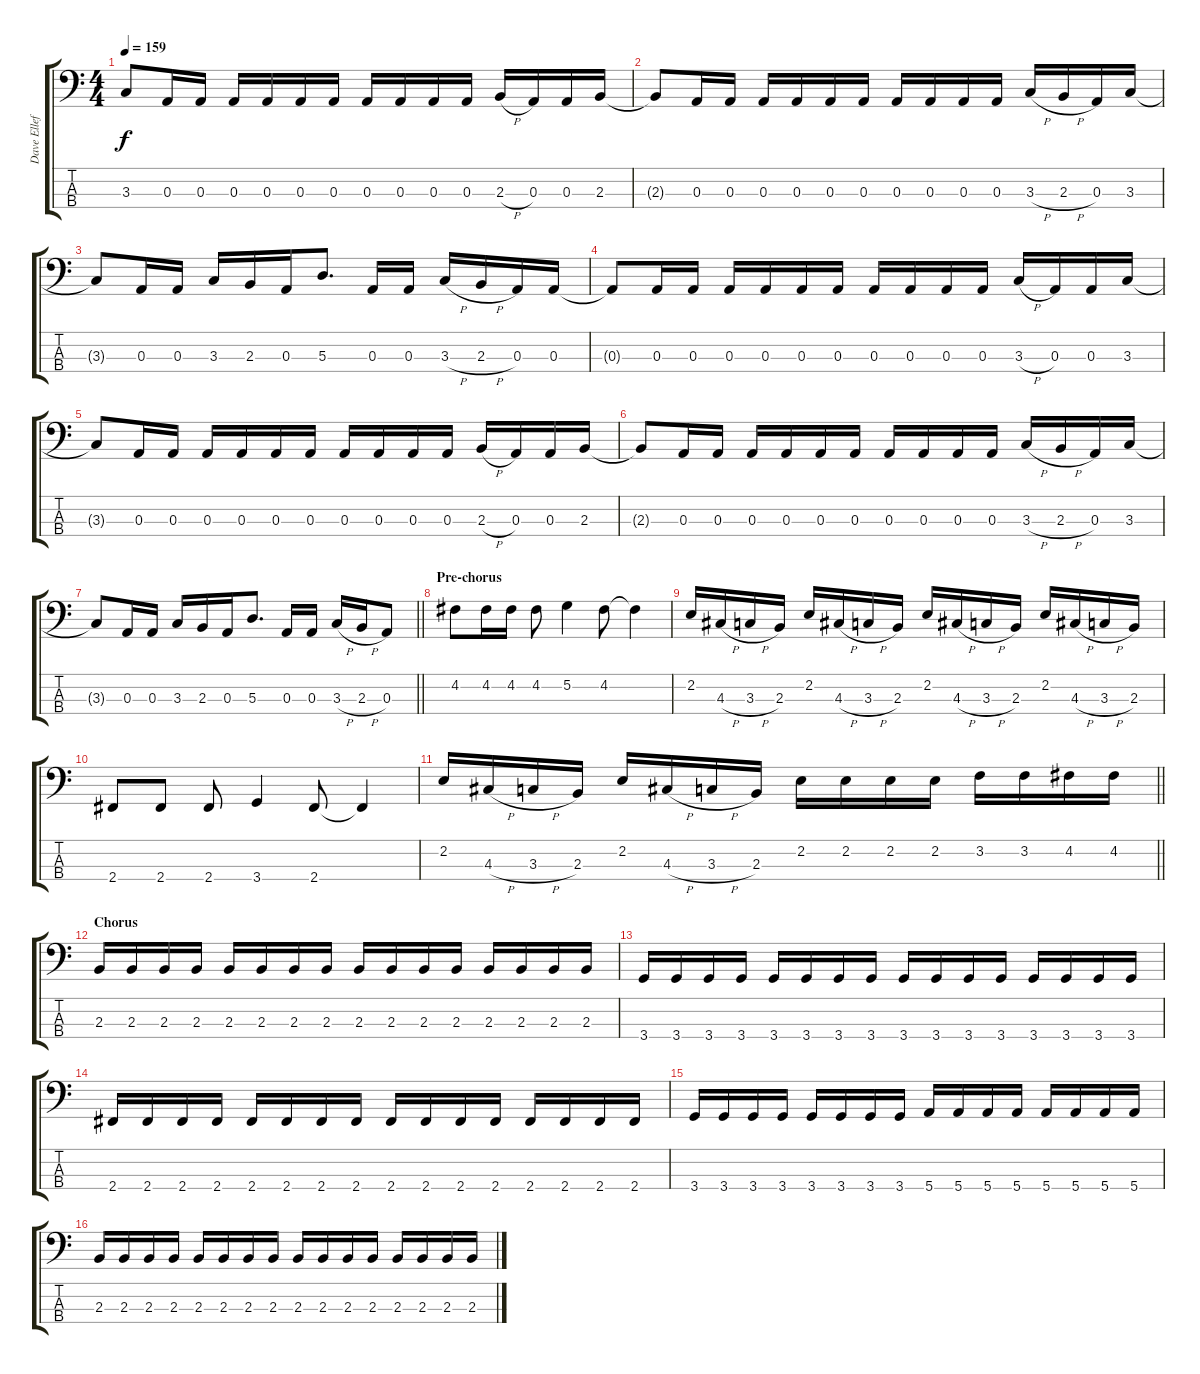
\track ("Dave Ellefson" "Dave Ellef") {instrument electricbasspick}
\staff {score tabs}
\tuning (G2 D2 A1 E1) {hide}
\ts (4 4)
\tempo 159
\clef f4
\ks c
3.3{t}.8{dy f} 0.3.16 0.3.16 0.3.16 0.3.16 0.3.16 0.3.16 0.3.16 0.3.16 0.3.16 0.3.16 2.3{h}.16 0.3.16 0.3.16 2.3.16 |
2.3{t}.8 0.3.16 0.3.16 0.3.16 0.3.16 0.3.16 0.3.16 0.3.16 0.3.16 0.3.16 0.3.16 3.3{h}.16 2.3{h}.16 0.3.16 3.3.16 |
3.3{t}.8 0.3.16 0.3.16 3.3.16 2.3.16 0.3.16 5.3.8{d} 0.3.16 0.3.16 3.3{h}.16 2.3{h}.16 0.3.16 0.3.16 |
0.3{t}.8 0.3.16 0.3.16 0.3.16 0.3.16 0.3.16 0.3.16 0.3.16 0.3.16 0.3.16 0.3.16 3.3{h}.16 0.3.16 0.3.16 3.3.16 |
3.3{t}.8 0.3.16 0.3.16 0.3.16 0.3.16 0.3.16 0.3.16 0.3.16 0.3.16 0.3.16 0.3.16 2.3{h}.16 0.3.16 0.3.16 2.3.16 |
2.3{t}.8 0.3.16 0.3.16 0.3.16 0.3.16 0.3.16 0.3.16 0.3.16 0.3.16 0.3.16 0.3.16 3.3{h}.16 2.3{h}.16 0.3.16 3.3.16 |
\barLineRight lightlight
3.3{t}.8 0.3.16 0.3.16 3.3.16 2.3.16 0.3.16 5.3.8{d} 0.3.16 0.3.16 3.3{h}.16 2.3{h}.16 0.3.8 |
\section ("" "Pre-chorus")
4.2.8 4.2.16 4.2.16 4.2.8 5.2.4 4.2.8 4.2{t}.4 |
2.2.16 4.3{h}.16 3.3{h}.16 2.3.16 2.2.16 4.3{h}.16 3.3{h}.16 2.3.16 2.2.16 4.3{h}.16 3.3{h}.16 2.3.16 2.2.16 4.3{h}.16 3.3{h}.16 2.3.16 |
2.4.8 2.4.8 2.4.8 3.4.4 2.4.8 2.4{t}.4 |
\barLineRight lightlight
2.2.16 4.3{h}.16 3.3{h}.16 2.3.16 2.2.16 4.3{h}.16 3.3{h}.16 2.3.16 2.2.16 2.2.16 2.2.16 2.2.16 3.2.16 3.2.16 4.2.16 4.2.16 |
\section ("" "Chorus")
2.3.16 2.3.16 2.3.16 2.3.16 2.3.16 2.3.16 2.3.16 2.3.16 2.3.16 2.3.16 2.3.16 2.3.16 2.3.16 2.3.16 2.3.16 2.3.16 |
3.4.16 3.4.16 3.4.16 3.4.16 3.4.16 3.4.16 3.4.16 3.4.16 3.4.16 3.4.16 3.4.16 3.4.16 3.4.16 3.4.16 3.4.16 3.4.16 |
2.4.16 2.4.16 2.4.16 2.4.16 2.4.16 2.4.16 2.4.16 2.4.16 2.4.16 2.4.16 2.4.16 2.4.16 2.4.16 2.4.16 2.4.16 2.4.16 |
3.4.16 3.4.16 3.4.16 3.4.16 3.4.16 3.4.16 3.4.16 3.4.16 5.4.16 5.4.16 5.4.16 5.4.16 5.4.16 5.4.16 5.4.16 5.4.16 |
2.3.16 2.3.16 2.3.16 2.3.16 2.3.16 2.3.16 2.3.16 2.3.16 2.3.16 2.3.16 2.3.16 2.3.16 2.3.16 2.3.16 2.3.16 2.3.16
